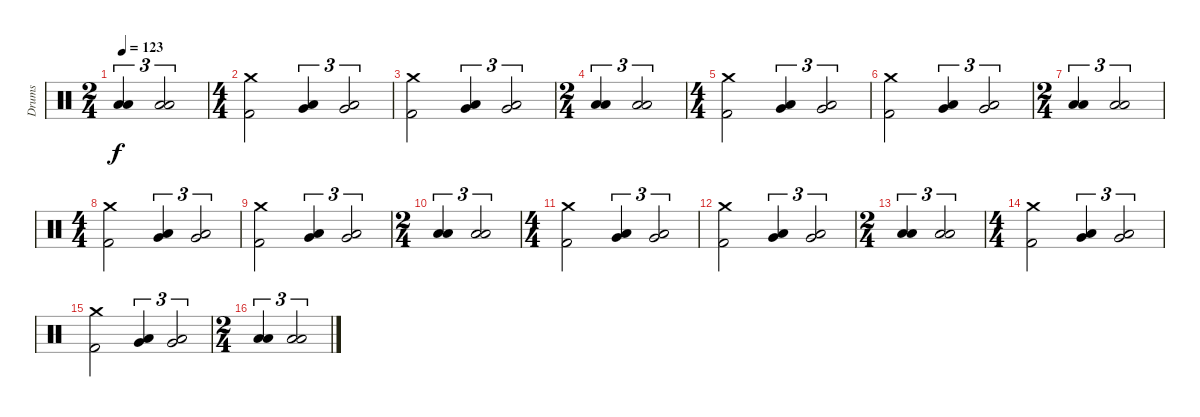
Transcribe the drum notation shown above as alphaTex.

\track ("Drums" "Drums") {instrument percussion}
\staff {score}
\articulation defaults
\ts (2 4)
\tempo 123
\clef neutral
\ks c
("Low Tom (hit)" "Low Floor Tom (hit)").4{tu (3 2) dy f} ("Low Tom (hit)" "Low Floor Tom (hit)").2{tu (3 2)} |
\ts (4 4)
("Crash medium (hit)" "Kick (hit) 2").2 ("Very Low Tom (hit)" "Low Floor Tom (hit)").4{tu (3 2)} ("Very Low Tom (hit)" "Low Floor Tom (hit)").2{tu (3 2)} |
("Crash medium (hit)" "Kick (hit) 2").2 ("Very Low Tom (hit)" "Low Floor Tom (hit)").4{tu (3 2)} ("Very Low Tom (hit)" "Low Floor Tom (hit)").2{tu (3 2)} |
\ts (2 4)
("Low Tom (hit)" "Low Floor Tom (hit)").4{tu (3 2)} ("Low Tom (hit)" "Low Floor Tom (hit)").2{tu (3 2)} |
\ts (4 4)
("Crash medium (hit)" "Kick (hit) 2").2 ("Very Low Tom (hit)" "Low Floor Tom (hit)").4{tu (3 2)} ("Very Low Tom (hit)" "Low Floor Tom (hit)").2{tu (3 2)} |
("Crash medium (hit)" "Kick (hit) 2").2 ("Very Low Tom (hit)" "Low Floor Tom (hit)").4{tu (3 2)} ("Very Low Tom (hit)" "Low Floor Tom (hit)").2{tu (3 2)} |
\ts (2 4)
("Low Tom (hit)" "Low Floor Tom (hit)").4{tu (3 2)} ("Low Tom (hit)" "Low Floor Tom (hit)").2{tu (3 2)} |
\ts (4 4)
("Crash medium (hit)" "Kick (hit) 2").2 ("Very Low Tom (hit)" "Low Floor Tom (hit)").4{tu (3 2)} ("Very Low Tom (hit)" "Low Floor Tom (hit)").2{tu (3 2)} |
("Crash medium (hit)" "Kick (hit) 2").2 ("Very Low Tom (hit)" "Low Floor Tom (hit)").4{tu (3 2)} ("Very Low Tom (hit)" "Low Floor Tom (hit)").2{tu (3 2)} |
\ts (2 4)
("Low Tom (hit)" "Low Floor Tom (hit)").4{tu (3 2)} ("Low Tom (hit)" "Low Floor Tom (hit)").2{tu (3 2)} |
\ts (4 4)
("Crash medium (hit)" "Kick (hit) 2").2{volume 6} ("Very Low Tom (hit)" "Low Floor Tom (hit)").4{tu (3 2)} ("Very Low Tom (hit)" "Low Floor Tom (hit)").2{tu (3 2)} |
("Crash medium (hit)" "Kick (hit) 2").2 ("Very Low Tom (hit)" "Low Floor Tom (hit)").4{tu (3 2)} ("Very Low Tom (hit)" "Low Floor Tom (hit)").2{tu (3 2)} |
\ts (2 4)
("Low Tom (hit)" "Low Floor Tom (hit)").4{tu (3 2)} ("Low Tom (hit)" "Low Floor Tom (hit)").2{tu (3 2)} |
\ts (4 4)
("Crash medium (hit)" "Kick (hit) 2").2 ("Very Low Tom (hit)" "Low Floor Tom (hit)").4{tu (3 2)} ("Very Low Tom (hit)" "Low Floor Tom (hit)").2{tu (3 2)} |
("Crash medium (hit)" "Kick (hit) 2").2 ("Very Low Tom (hit)" "Low Floor Tom (hit)").4{tu (3 2) volume 0} ("Very Low Tom (hit)" "Low Floor Tom (hit)").2{tu (3 2)} |
\ts (2 4)
("Low Tom (hit)" "Low Floor Tom (hit)").4{tu (3 2)} ("Low Tom (hit)" "Low Floor Tom (hit)").2{tu (3 2)}
